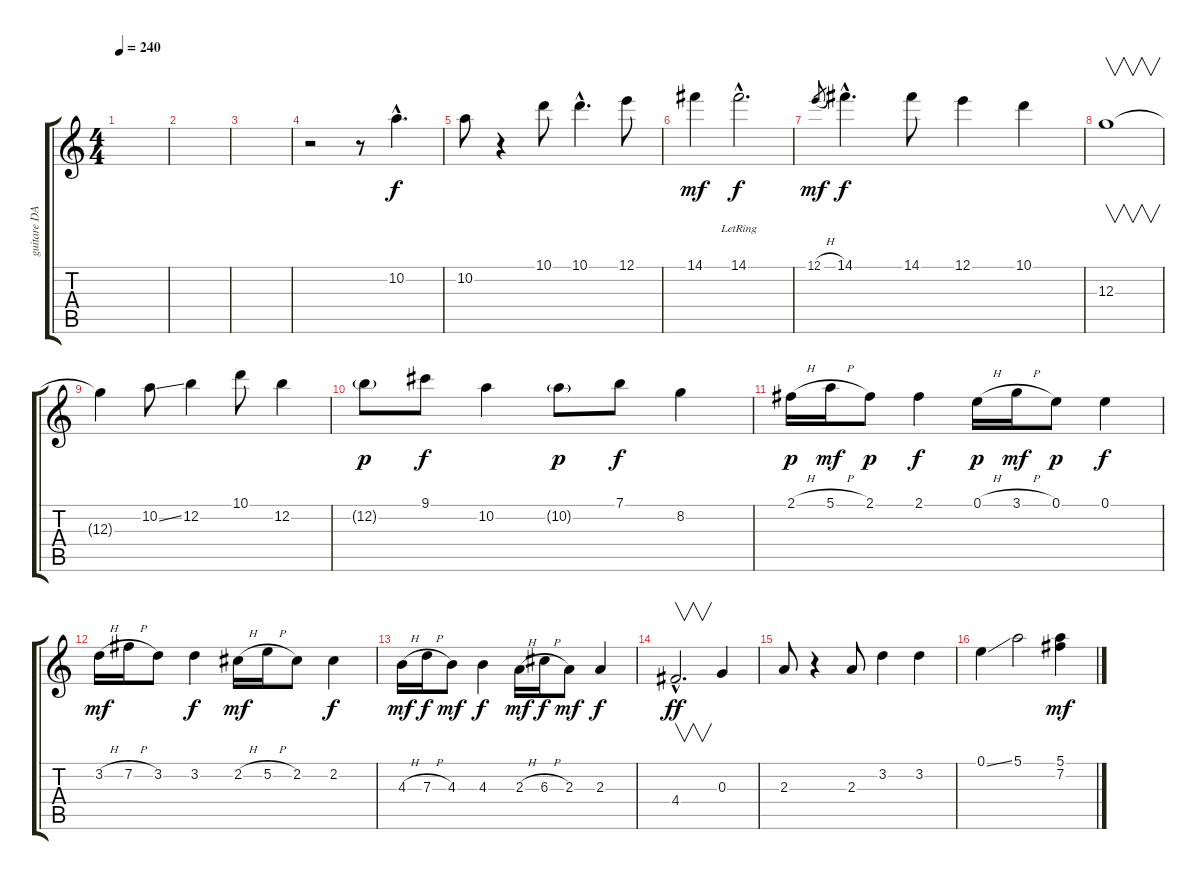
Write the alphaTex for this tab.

\track ("guitare DADGBE" "guitare DA") {instrument electricguitarjazz}
\staff {score tabs}
\tuning (E4 B3 G3 D3 A2 D2) {hide}
\ts (4 4)
\tempo 240
\clef g2
\ks c
|
|
|
r.2 r.8 10.2{hac}.4{d} |
10.2.8 r.4 10.1.8 10.1{hac}.4{d} 12.1.8 |
14.1.4{dy mf} 14.1{hac lr}.2{d dy f} |
12.1{h}.8{gr dy mf} 14.1{hac}.4{d dy f} 14.1.8 12.1.4 10.1.4 |
12.3.1{v} |
12.3{t}.4 10.2{ss}.8 12.2.4 10.1.8 12.2.4 |
12.2{g}.8{dy p} 9.1.8{dy f} 10.2.4 10.2{g}.8{dy p} 7.1.8{dy f} 8.2.4 |
2.1{h}.16{dy p} 5.1{h}.16{dy mf} 2.1.8{dy p} 2.1.4{dy f} 0.1{h}.16{dy p} 3.1{h}.16{dy mf} 0.1.8{dy p} 0.1.4{dy f} |
3.2{h}.16{dy mf} 7.2{h}.16 3.2.8 3.2.4{dy f} 2.2{h}.16{dy mf} 5.2{h}.16 2.2.8 2.2.4{dy f} |
4.3{h}.16{dy mf} 7.3{h}.16{dy f} 4.3.8{dy mf} 4.3.4{dy f} 2.3{h}.16{dy mf} 6.3{h}.16{dy f} 2.3.8{dy mf} 2.3.4{dy f} |
4.4{hac}.2{v d dy ff} 0.3.4 |
2.3.8 r.4 2.3.8 3.2.4 3.2.4 |
0.1{ss}.4 5.1.2 (5.1 7.2).4{dy mf}
